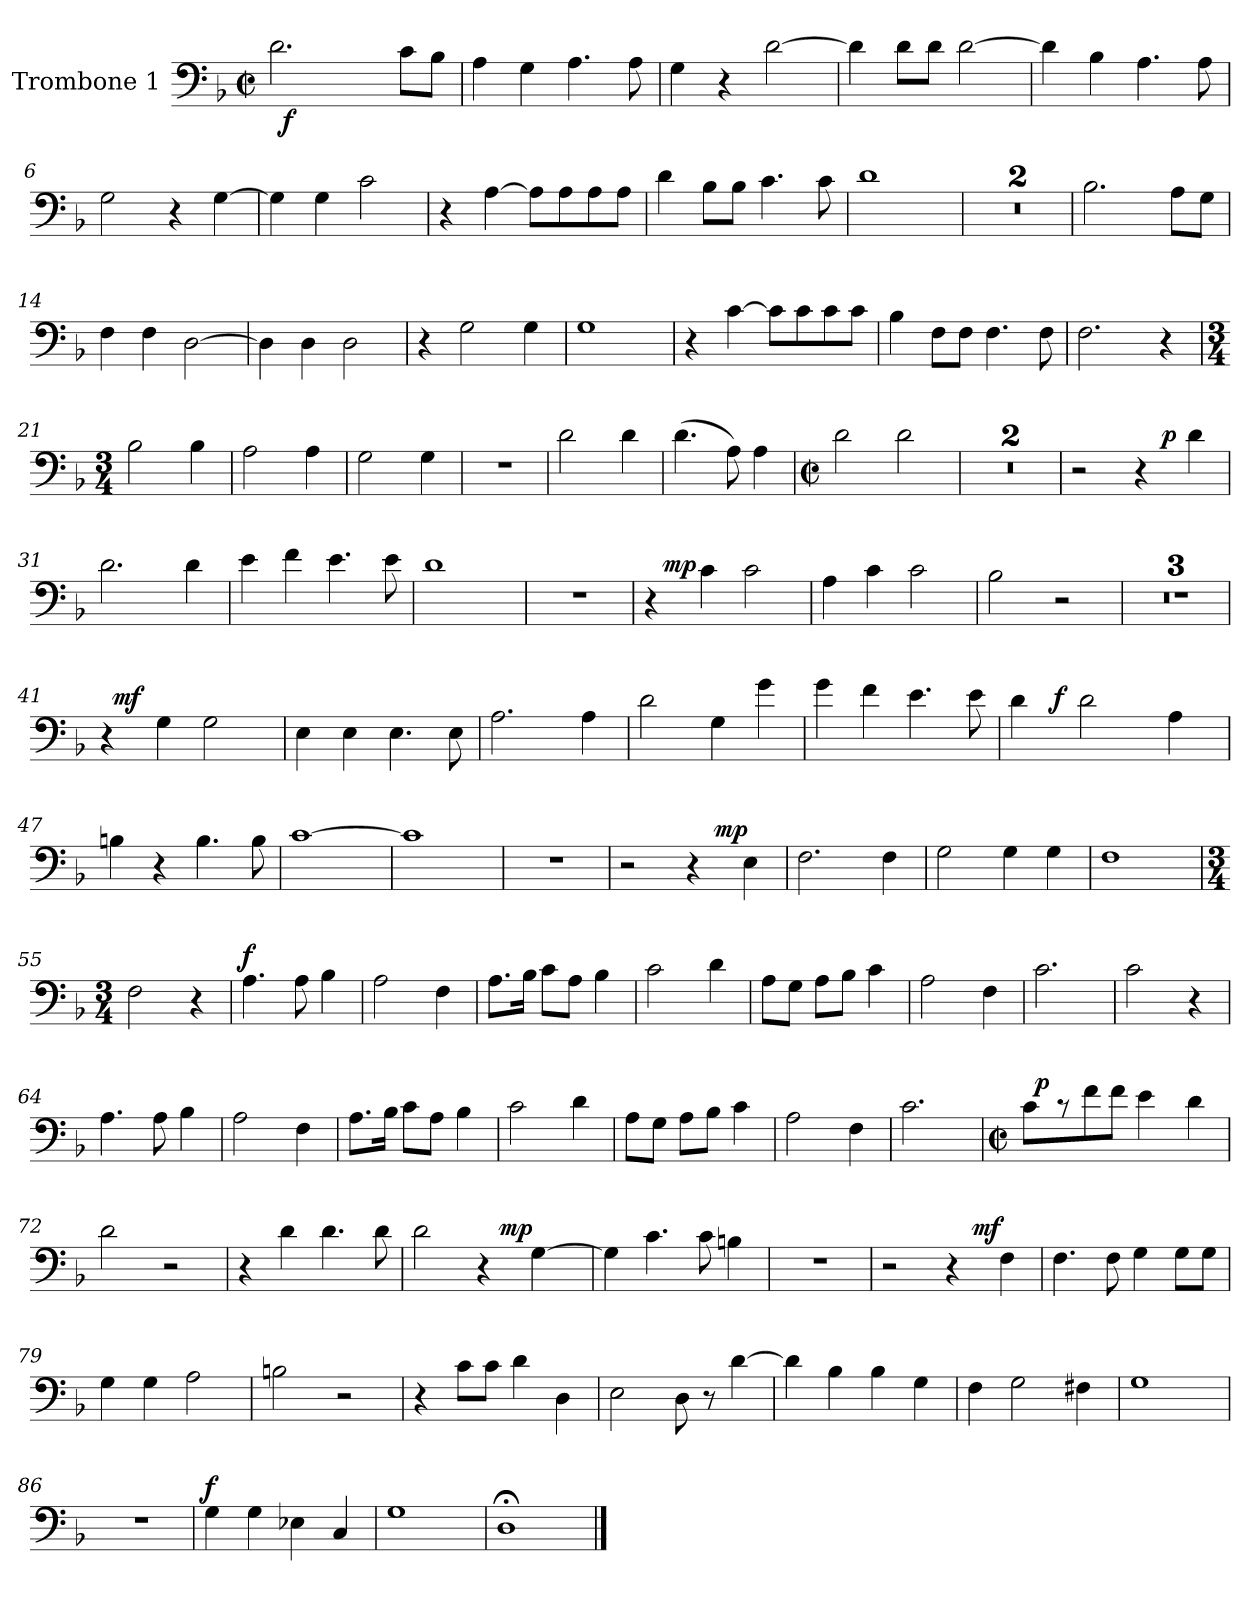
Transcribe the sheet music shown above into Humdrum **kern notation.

**kern	**dynam
*part1	*part1
*staff1	*staff1
*I"Trombone 1	*
*I'Tbn. 1	*
*clefF4	*
*k[b-]	*
*F:	*
*M2/2	*
*met(c|)	*
*MM126	*
=1	=1
*^	*
2.d\	32ryy	.
!	!	!LO:DY:b
.	2ryy	f
.	4...ryy	.
8c\L	.	.
8B-\J	.	.
*v	*v	*
=2	=2
4A\	.
4G\	.
4.A\	.
8A\	.
=3	=3
4G\	.
4r	.
[2d\	.
=4	=4
4d\]	.
8d\L	.
8d\J	.
[2d\	.
=5	=5
4d\]	.
4B-\	.
4.A\	.
8A\	.
!!LO:LB:g=z
=6	=6
2G\	.
4r	.
[4G\	.
=7	=7
4G\]	.
4G\	.
2c\	.
=8	=8
4r	.
[4A\	.
8A\L]	.
8A\	.
8A\	.
8A\J	.
=9	=9
4d\	.
8B-\L	.
8B-\J	.
4.c\	.
8c\	.
=10	=10
1d	.
!!LO:LB:g=z
=11	=11
1r	.
=12	=12
1r	.
=13	=13
2.B-\	.
8A\L	.
8G\J	.
=14	=14
4F\	.
4F\	.
[2D\	.
=15	=15
4D\]	.
4D\	.
2D\	.
=16	=16
4r	.
2G\	.
4G\	.
=17	=17
1G	.
!!LO:LB:g=z
=18	=18
4r	.
[4c\	.
8c\L]	.
8c\	.
8c\	.
8c\J	.
=19	=19
4B-\	.
8F\L	.
8F\J	.
4.F\	.
8F\	.
=20	=20
2.F\	.
4r	.
=21	=21
*M3/4	*
*MM189	*
2B-\	.
4B-\	.
=22	=22
2A\	.
4A\	.
!!LO:LB:g=z
=23	=23
2G\	.
4G\	.
=24	=24
2.r	.
=25	=25
2d\	.
4d\	.
=26	=26
(4.d\	.
8A\)	.
4A\	.
=27	=27
*M2/2	*
*met(c|)	*
*MM126	*
2d\	.
2d\	.
!!LO:LB:g=z
=28	=28
1r	.
=29	=29
1r	.
=30	=30
*^	*
2r	2ryy	.
4r	8ryy	.
!	!	!LO:DY:a
.	4.ryy	p
4d\	.	.
*v	*v	*
=31	=31
2.d\	.
4d\	.
=32	=32
4e\	.
4f\	.
4.e\	.
8e\	.
=33	=33
1d	.
=34	=34
1r	.
!!LO:LB:g=z
=35	=35
*^	*
4r	16ryy	.
!	!	!LO:DY:a
.	2...ryy	mp
4c\	.	.
2c\	.	.
*v	*v	*
=36	=36
4A\	.
4c\	.
2c\	.
=37	=37
2B-\	.
2r	.
=38	=38
1r	.
=39	=39
1r	.
=40	=40
1r	.
=41	=41
*^	*
4r	32ryy	.
!	!	!LO:DY:a
.	2ryy	mf
4G\	.	.
2G\	.	.
.	4...ryy	.
*v	*v	*
=42	=42
4E\	.
4E\	.
4.E\	.
8E\	.
!!LO:LB:g=z
=43	=43
2.A\	.
4A\	.
=44	=44
2d\	.
4G\	.
4g\	.
=45	=45
4g\	.
4f\	.
4.e\	.
8e\	.
=46	=46
*^	*
4d\	8ryy	.
.	32ryy	.
!	!	!LO:DY:a
.	2ryy	f
2d\	.	.
.	4ryy	.
4A\	.	.
.	16.ryy	.
*v	*v	*
=47	=47
4Bn\	.
4r	.
4.B\	.
8B\	.
=48	=48
[1c	.
!!LO:LB:g=z
=49	=49
1c]	.
=50	=50
1r	.
=51	=51
*^	*
2r	2ryy	.
4r	8ryy	.
!	!	!LO:DY:a
.	4.ryy	mp
4E\	.	.
*v	*v	*
=52	=52
2.F\	.
4F\	.
=53	=53
2G\	.
4G\	.
4G\	.
=54	=54
1F	.
!!LO:LB:g=z
=55	=55
*M3/4	*
*MM189	*
2F\	.
4r	.
=56	=56
!	!LO:DY:a
4.A\	f
8A\	.
4B-\	.
=57	=57
2A\	.
4F\	.
=58	=58
8.A\L	.
16B-\Jk	.
8c\L	.
8A\J	.
4B-\	.
=59	=59
2c\	.
4d\	.
!!LO:PB:g=z
=60	=60
8A\L	.
8G\J	.
8A\L	.
8B-\J	.
4c\	.
=61	=61
2A\	.
4F\	.
=62	=62
2.c\	.
=63	=63
2c\	.
4r	.
=64	=64
4.A\	.
8A\	.
4B-\	.
=65	=65
2A\	.
4F\	.
!!LO:LB:g=z
=66	=66
8.A\L	.
16B-\Jk	.
8c\L	.
8A\J	.
4B-\	.
=67	=67
2c\	.
4d\	.
=68	=68
8A\L	.
8G\J	.
8A\L	.
8B-\J	.
4c\	.
=69	=69
2A\	.
4F\	.
=70	=70
2.c\	.
!!LO:LB:g=z
=71	=71
*M2/2	*
*met(c|)	*
*MM126	*
*^	*
8c\L	32ryy	.
!	!	!LO:DY:a
.	2ryy	p
8r	.	.
8f\	.	.
8f\J	.	.
4e\	.	.
.	4...ryy	.
4d\	.	.
*v	*v	*
=72	=72
2d\	.
2r	.
=73	=73
4r	.
4d\	.
4.d\	.
8d\	.
=74	=74
*^	*
2d\	2ryy	.
4r	16.ryy	.
!	!	!LO:DY:a
.	4ryy	mp
[4G\	.	.
.	8ryy	.
.	32ryy	.
*v	*v	*
=75	=75
4G\]	.
4.c\	.
8c\	.
4Bn\	.
!!LO:LB:g=z
=76	=76
1r	.
=77	=77
*^	*
2r	2ryy	.
4r	8ryy	.
!	!	!LO:DY:a
.	4.ryy	mf
4F\	.	.
*v	*v	*
=78	=78
4.F\	.
8F\	.
4G\	.
8G\L	.
8G\J	.
=79	=79
4G\	.
4G\	.
2A\	.
=80	=80
2Bn\	.
2r	.
=81	=81
4r	.
8c\L	.
8c\J	.
4d\	.
4D\	.
!!LO:LB:g=z
=82	=82
2E\	.
8D\	.
8r	.
[4d\	.
=83	=83
4d\]	.
4B-\	.
4B-\	.
4G\	.
=84	=84
4F\	.
2G\	.
4F#X\	.
=85	=85
1G	.
=86	=86
1r	.
=87	=87
!	!LO:DY:a
4G\	f
4G\	.
4E-X\	.
4C/	.
!!LO:LB:g=z
=88	=88
1G	.
=89	=89
1D;<	.
==	==
*-	*-
